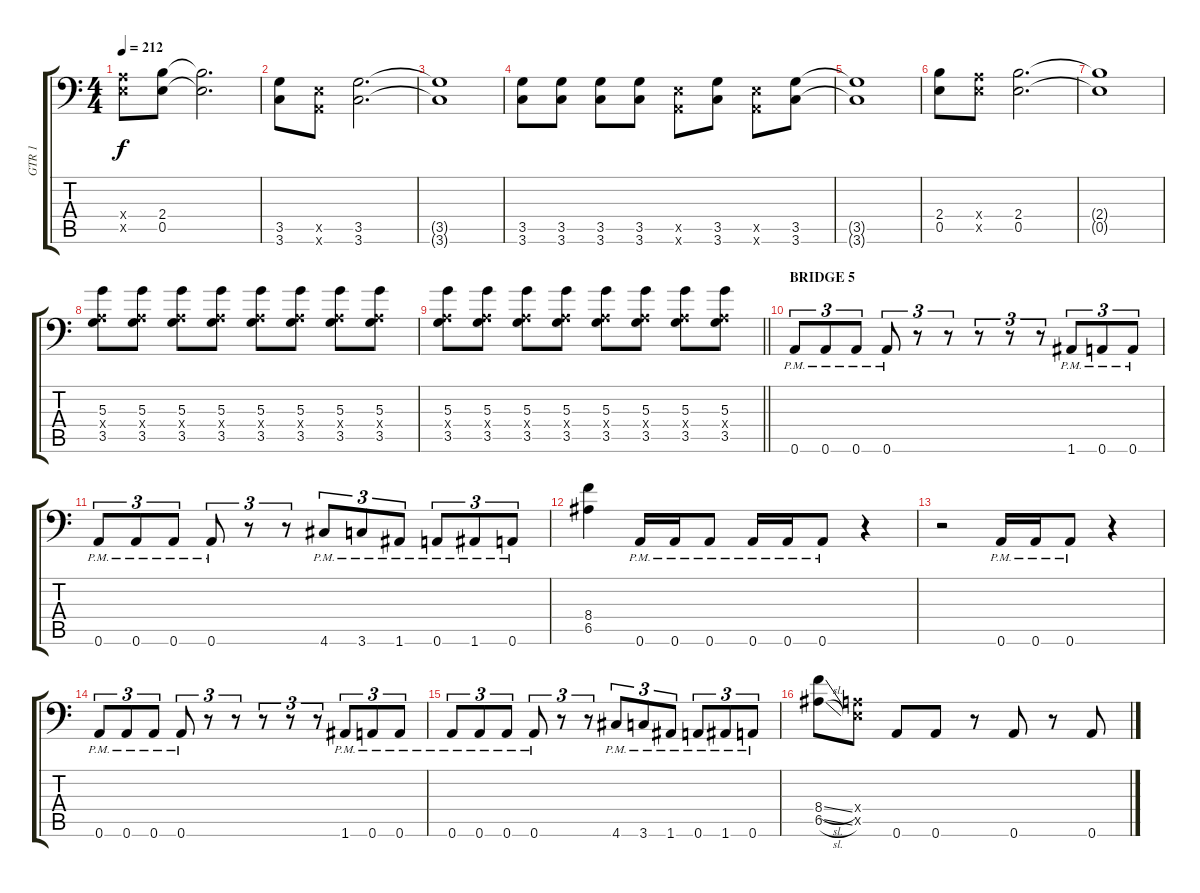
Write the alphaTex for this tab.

\track ("GTR 1" "GTR 1") {instrument distortionguitar}
\staff {score tabs}
\tuning (B3 Gb3 D3 A2 E2 A1) {hide}
\ts (4 4)
\tempo 212
\clef f4
\ks c
(0.4{x} 0.5{x}).8{dy f} (2.4 0.5).8 (2.4{t} 0.5{t}).2{d} |
(3.5 3.6).8 (0.5{x} 0.6{x}).8 (3.5 3.6).2{d} |
(3.5{t} 3.6{t}).1 |
(3.5 3.6).8 (3.5 3.6).8 (3.5 3.6).8 (3.5 3.6).8 (0.5{x} 0.6{x}).8 (3.5 3.6).8 (0.5{x} 0.6{x}).8 (3.5 3.6).8 |
(3.5{t} 3.6{t}).1 |
(2.4 0.5).8 (0.4{x} 0.5{x}).8 (2.4 0.5).2{d} |
(2.4{t} 0.5{t}).1 |
(5.3 0.4{x} 3.5).8 (5.3 0.4{x} 3.5).8 (5.3 0.4{x} 3.5).8 (5.3 0.4{x} 3.5).8 (5.3 0.4{x} 3.5).8 (5.3 0.4{x} 3.5).8 (5.3 0.4{x} 3.5).8 (5.3 0.4{x} 3.5).8 |
\barLineRight lightlight
(5.3 0.4{x} 3.5).8 (5.3 0.4{x} 3.5).8 (5.3 0.4{x} 3.5).8 (5.3 0.4{x} 3.5).8 (5.3 0.4{x} 3.5).8 (5.3 0.4{x} 3.5).8 (5.3 0.4{x} 3.5).8 (5.3 0.4{x} 3.5).8 |
\section ("" "BRIDGE 5")
0.6{pm}.8{tu (3 2)} 0.6{pm}.8{tu (3 2)} 0.6{pm}.8{tu (3 2)} 0.6{pm}.8{tu (3 2)} r.8{tu (3 2)} r.8{tu (3 2)} r.8{tu (3 2)} r.8{tu (3 2)} r.8{tu (3 2)} 1.6{pm}.8{tu (3 2)} 0.6{pm}.8{tu (3 2)} 0.6{pm}.8{tu (3 2)} |
0.6{pm}.8{tu (3 2)} 0.6{pm}.8{tu (3 2)} 0.6{pm}.8{tu (3 2)} 0.6{pm}.8{tu (3 2)} r.8{tu (3 2)} r.8{tu (3 2)} 4.6{pm}.8{tu (3 2)} 3.6{pm}.8{tu (3 2)} 1.6{pm}.8{tu (3 2)} 0.6{pm}.8{tu (3 2)} 1.6{pm}.8{tu (3 2)} 0.6{pm}.8{tu (3 2)} |
(8.4 6.5).4 0.6{pm}.16 0.6{pm}.16 0.6{pm}.8 0.6{pm}.16 0.6{pm}.16 0.6{pm}.8 r.4 |
r.2 0.6{pm}.16 0.6{pm}.16 0.6{pm}.8 r.4 |
0.6{pm}.8{tu (3 2)} 0.6{pm}.8{tu (3 2)} 0.6{pm}.8{tu (3 2)} 0.6{pm}.8{tu (3 2)} r.8{tu (3 2)} r.8{tu (3 2)} r.8{tu (3 2)} r.8{tu (3 2)} r.8{tu (3 2)} 1.6{pm}.8{tu (3 2)} 0.6{pm}.8{tu (3 2)} 0.6{pm}.8{tu (3 2)} |
0.6{pm}.8{tu (3 2)} 0.6{pm}.8{tu (3 2)} 0.6{pm}.8{tu (3 2)} 0.6{pm}.8{tu (3 2)} r.8{tu (3 2)} r.8{tu (3 2)} 4.6{pm}.8{tu (3 2)} 3.6{pm}.8{tu (3 2)} 1.6{pm}.8{tu (3 2)} 0.6{pm}.8{tu (3 2)} 1.6{pm}.8{tu (3 2)} 0.6{pm}.8{tu (3 2)} |
(8.4{sl} 6.5{sl}).8 (0.4{x} 0.5{x}).8 0.6.8 0.6.8 r.8 0.6.8 r.8 0.6.8
